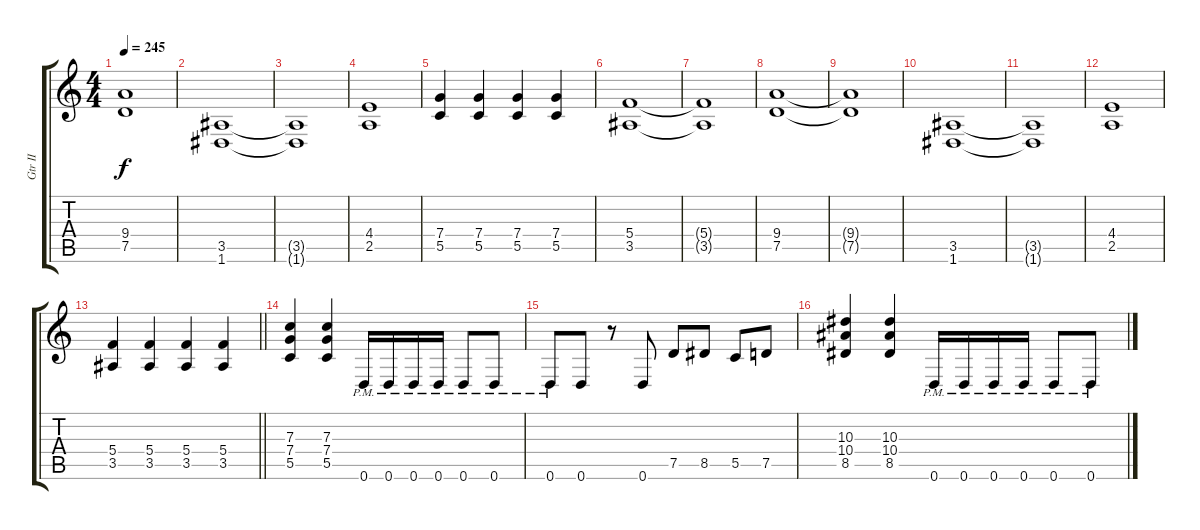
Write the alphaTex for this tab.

\track ("Gtr II" "Gtr II") {instrument distortionguitar}
\staff {score tabs}
\tuning (D4 A3 F3 C3 G2 D2) {hide}
\ts (4 4)
\tempo 245
\clef g2
\ks c
(9.4{t} 7.5{t}).1{dy f} |
(3.5 1.6).1 |
(3.5{t} 1.6{t}).1 |
(4.4 2.5).1 |
(7.4 5.5).4 (7.4 5.5).4 (7.4 5.5).4 (7.4 5.5).4 |
(5.4 3.5).1 |
(5.4{t} 3.5{t}).1 |
(9.4 7.5).1 |
(9.4{t} 7.5{t}).1 |
(3.5 1.6).1 |
(3.5{t} 1.6{t}).1 |
(4.4 2.5).1 |
\barLineRight lightlight
(5.4 3.5).4 (5.4 3.5).4 (5.4 3.5).4 (5.4 3.5).4 |
(7.3 7.4 5.5).4 (7.3 7.4 5.5).4 0.6{pm}.16 0.6{pm}.16 0.6{pm}.16 0.6{pm}.16 0.6{pm}.8 0.6{pm}.8 |
0.6{pm}.8 0.6.8 r.8 0.6.8 7.5.8 8.5.8 5.5.8 7.5.8 |
(10.3 10.4 8.5).4 (10.3 10.4 8.5).4 0.6{pm}.16 0.6{pm}.16 0.6{pm}.16 0.6{pm}.16 0.6{pm}.8 0.6{pm}.8
